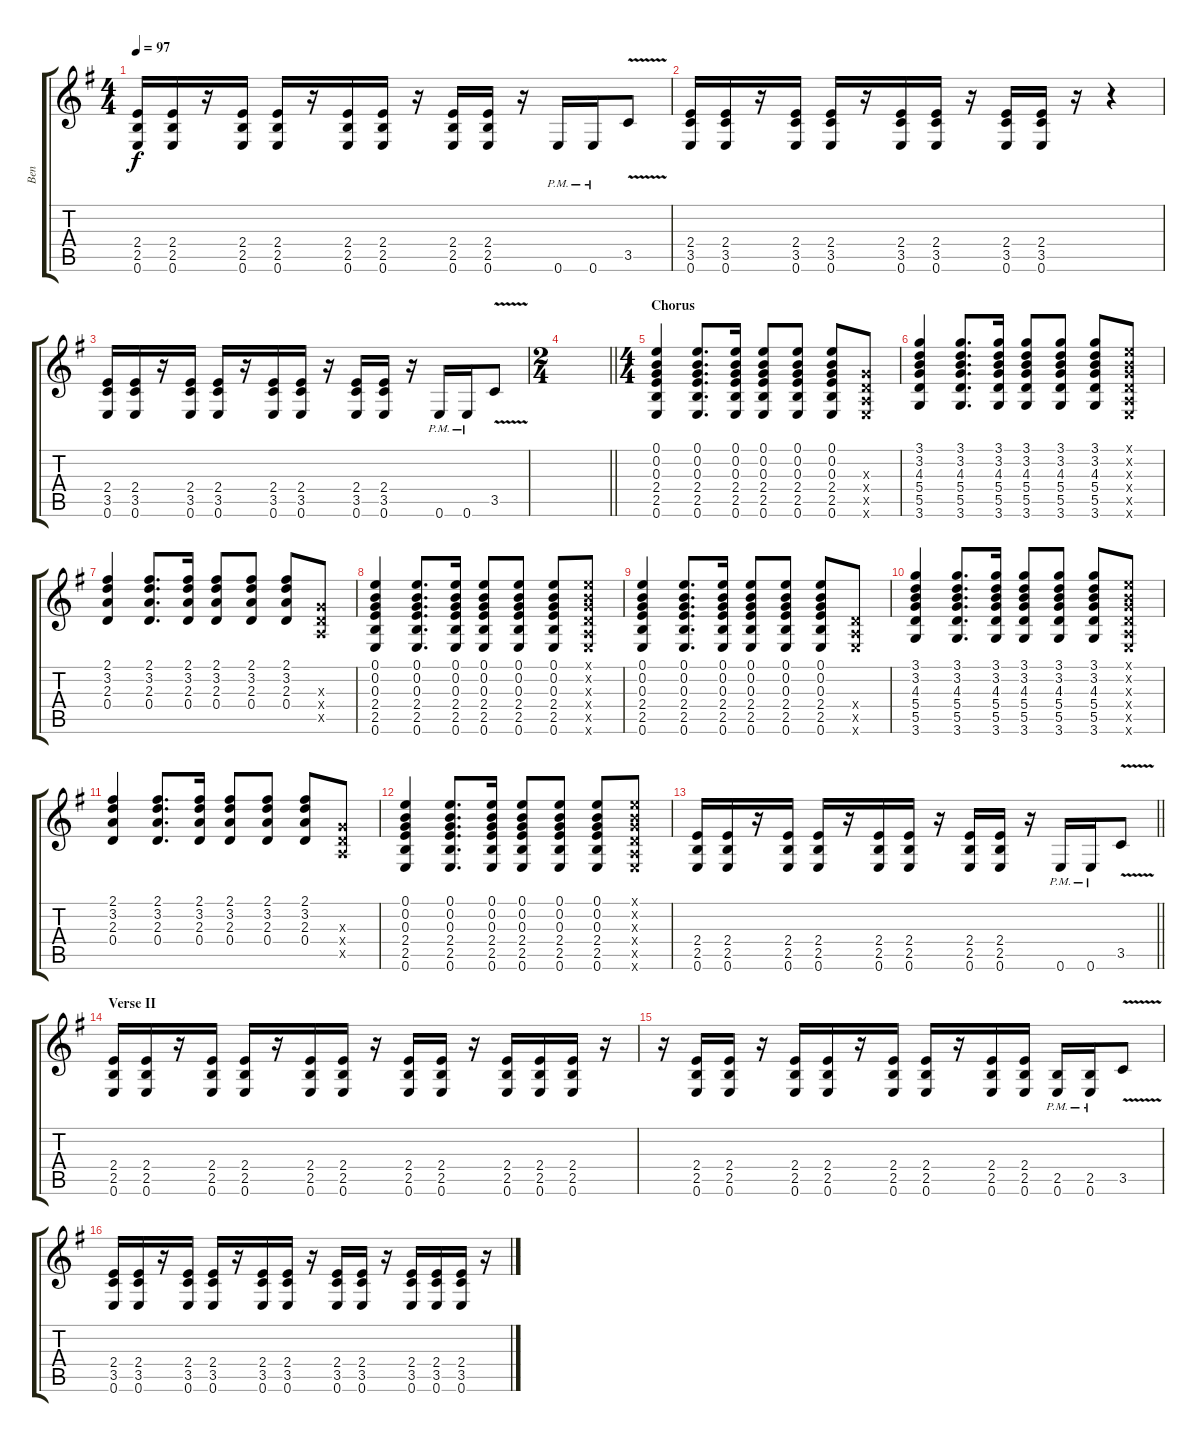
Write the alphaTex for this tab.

\track ("Ben" "Ben") {instrument distortionguitar}
\staff {score tabs}
\tuning (E4 B3 G3 D3 A2 E2) {hide}
\ts (4 4)
\tempo 97
\clef g2
\ks g
(2.4 2.5 0.6).16{dy f} (2.4 2.5 0.6).16 r.16 (2.4 2.5 0.6).16 (2.4 2.5 0.6).16 r.16 (2.4 2.5 0.6).16 (2.4 2.5 0.6).16 r.16 (2.4 2.5 0.6).16 (2.4 2.5 0.6).16 r.16 0.6{pm}.16 0.6{pm}.16 3.5{v}.8 |
(2.4 3.5 0.6).16 (2.4 3.5 0.6).16 r.16 (2.4 3.5 0.6).16 (2.4 3.5 0.6).16 r.16 (2.4 3.5 0.6).16 (2.4 3.5 0.6).16 r.16 (2.4 3.5 0.6).16 (2.4 3.5 0.6).16 r.16 r.4 |
(2.4 3.5 0.6).16 (2.4 3.5 0.6).16 r.16 (2.4 3.5 0.6).16 (2.4 3.5 0.6).16 r.16 (2.4 3.5 0.6).16 (2.4 3.5 0.6).16 r.16 (2.4 3.5 0.6).16 (2.4 3.5 0.6).16 r.16 0.6{pm}.16 0.6{pm}.16 3.5{v}.8 |
\ts (2 4)
\barLineRight lightlight
|
\ts (4 4)
\section ("" "Chorus")
(0.1 0.2 0.3 2.4 2.5 0.6).4{volume 10} (0.1 0.2 0.3 2.4 2.5 0.6).8{d} (0.1 0.2 0.3 2.4 2.5 0.6).16 (0.1 0.2 0.3 2.4 2.5 0.6).8 (0.1 0.2 0.3 2.4 2.5 0.6).8 (0.1 0.2 0.3 2.4 2.5 0.6).8 (0.3{x} 0.4{x} 0.5{x} 0.6{x}).8 |
(3.1 3.2 4.3 5.4 5.5 3.6).4 (3.1 3.2 4.3 5.4 5.5 3.6).8{d} (3.1 3.2 4.3 5.4 5.5 3.6).16 (3.1 3.2 4.3 5.4 5.5 3.6).8 (3.1 3.2 4.3 5.4 5.5 3.6).8 (3.1 3.2 4.3 5.4 5.5 3.6).8 (0.1{x} 0.2{x} 0.3{x} 0.4{x} 0.5{x} 0.6{x}).8 |
(2.1 3.2 2.3 0.4).4 (2.1 3.2 2.3 0.4).8{d} (2.1 3.2 2.3 0.4).16 (2.1 3.2 2.3 0.4).8 (2.1 3.2 2.3 0.4).8 (2.1 3.2 2.3 0.4).8 (0.3{x} 0.4{x} 0.5{x}).8 |
(0.1 0.2 0.3 2.4 2.5 0.6).4 (0.1 0.2 0.3 2.4 2.5 0.6).8{d} (0.1 0.2 0.3 2.4 2.5 0.6).16 (0.1 0.2 0.3 2.4 2.5 0.6).8 (0.1 0.2 0.3 2.4 2.5 0.6).8 (0.1 0.2 0.3 2.4 2.5 0.6).8 (0.1{x} 0.2{x} 0.3{x} 0.4{x} 0.5{x} 0.6{x}).8 |
(0.1 0.2 0.3 2.4 2.5 0.6).4 (0.1 0.2 0.3 2.4 2.5 0.6).8{d} (0.1 0.2 0.3 2.4 2.5 0.6).16 (0.1 0.2 0.3 2.4 2.5 0.6).8 (0.1 0.2 0.3 2.4 2.5 0.6).8 (0.1 0.2 0.3 2.4 2.5 0.6).8 (0.4{x} 0.5{x} 0.6{x}).8 |
(3.1 3.2 4.3 5.4 5.5 3.6).4 (3.1 3.2 4.3 5.4 5.5 3.6).8{d} (3.1 3.2 4.3 5.4 5.5 3.6).16 (3.1 3.2 4.3 5.4 5.5 3.6).8 (3.1 3.2 4.3 5.4 5.5 3.6).8 (3.1 3.2 4.3 5.4 5.5 3.6).8 (0.1{x} 0.2{x} 0.3{x} 0.4{x} 0.5{x} 0.6{x}).8 |
(2.1 3.2 2.3 0.4).4 (2.1 3.2 2.3 0.4).8{d} (2.1 3.2 2.3 0.4).16 (2.1 3.2 2.3 0.4).8 (2.1 3.2 2.3 0.4).8 (2.1 3.2 2.3 0.4).8 (0.3{x} 0.4{x} 0.5{x}).8 |
(0.1 0.2 0.3 2.4 2.5 0.6).4 (0.1 0.2 0.3 2.4 2.5 0.6).8{d} (0.1 0.2 0.3 2.4 2.5 0.6).16 (0.1 0.2 0.3 2.4 2.5 0.6).8 (0.1 0.2 0.3 2.4 2.5 0.6).8 (0.1 0.2 0.3 2.4 2.5 0.6).8 (0.1{x} 0.2{x} 0.3{x} 0.4{x} 0.5{x} 0.6{x}).8 |
\barLineRight lightlight
(2.4 2.5 0.6).16{volume 16} (2.4 2.5 0.6).16 r.16 (2.4 2.5 0.6).16 (2.4 2.5 0.6).16 r.16 (2.4 2.5 0.6).16 (2.4 2.5 0.6).16 r.16 (2.4 2.5 0.6).16 (2.4 2.5 0.6).16 r.16 0.6{pm}.16 0.6{pm}.16 3.5{v}.8 |
\section ("" "Verse II")
(2.4 2.5 0.6).16{volume 13} (2.4 2.5 0.6).16 r.16 (2.4 2.5 0.6).16 (2.4 2.5 0.6).16 r.16 (2.4 2.5 0.6).16 (2.4 2.5 0.6).16 r.16 (2.4 2.5 0.6).16 (2.4 2.5 0.6).16 r.16 (2.4 2.5 0.6).16 (2.4 2.5 0.6).16 (2.4 2.5 0.6).16 r.16 |
r.16 (2.4 2.5 0.6).16 (2.4 2.5 0.6).16 r.16 (2.4 2.5 0.6).16 (2.4 2.5 0.6).16 r.16 (2.4 2.5 0.6).16 (2.4 2.5 0.6).16 r.16 (2.4 2.5 0.6).16 (2.4 2.5 0.6).16 (2.5{pm} 0.6{pm}).16 (2.5{pm} 0.6{pm}).16 3.5{v}.8 |
(2.4 3.5 0.6).16 (2.4 3.5 0.6).16 r.16 (2.4 3.5 0.6).16 (2.4 3.5 0.6).16 r.16 (2.4 3.5 0.6).16 (2.4 3.5 0.6).16 r.16 (2.4 3.5 0.6).16 (2.4 3.5 0.6).16 r.16 (2.4 3.5 0.6).16 (2.4 3.5 0.6).16 (2.4 3.5 0.6).16 r.16
